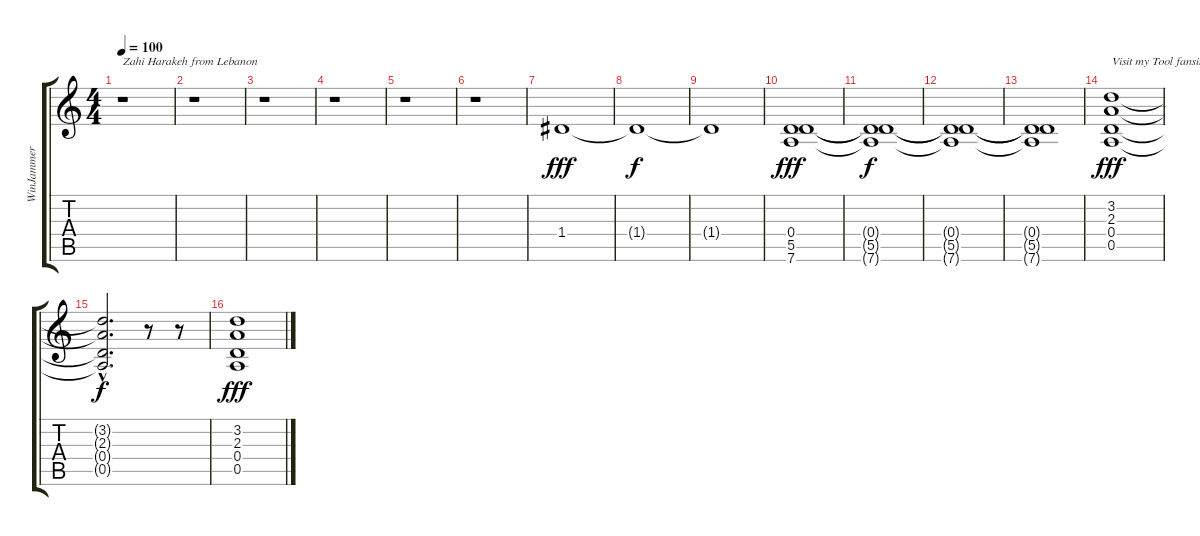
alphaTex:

\track ("WinJammer Demo" "WinJammer ") {instrument distortionguitar}
\staff {score tabs}
\tuning (E4 B3 G3 D3 A2 D2) {hide}
\ts (4 4)
\tempo 100
\clef g2
\ks c
r.1{txt "Zahi Harakeh from Lebanon" dy fff instrument distortionguitar} |
r.1 |
r.1 |
r.1 |
r.1 |
r.1 |
1.4.1 |
1.4{t}.1{dy f} |
1.4{t}.1 |
(0.4 5.5 7.6).1{dy fff volume 12} |
(0.4{t} 5.5{t} 7.6{t}).1{dy f} |
(0.4{t} 5.5{t} 7.6{t}).1 |
(0.4{t} 5.5{t} 7.6{t}).1 |
(3.2 2.3 0.4 0.5).1{txt "Visit my Tool fansite" dy fff} |
(3.2{hac t} 2.3{hac t} 0.4{hac t} 0.5{hac t}).2{d dy f} r.8 r.8 |
(3.2 2.3 0.4 0.5).1{dy fff}
